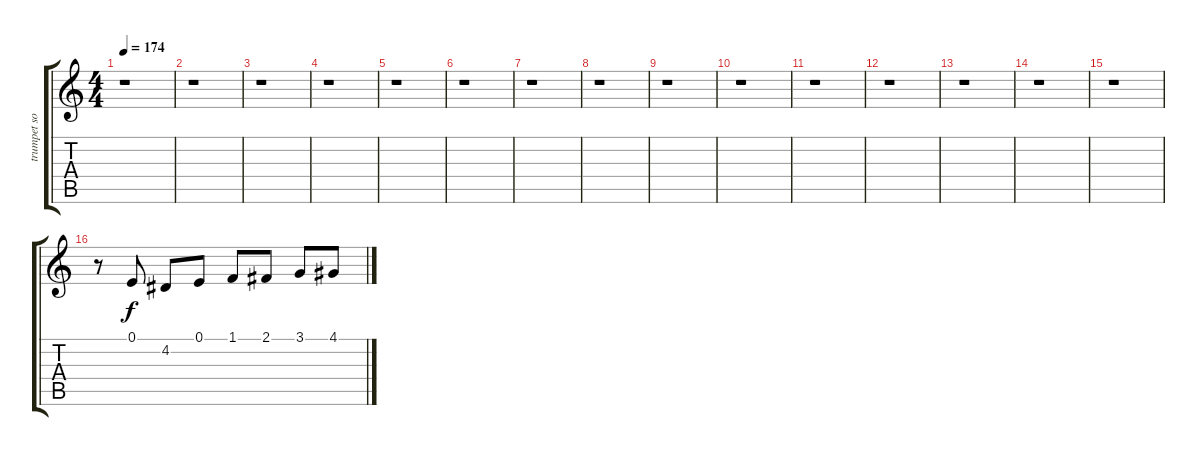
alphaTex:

\track ("trumpet solo" "trumpet so") {instrument trumpet}
\staff {score tabs}
\tuning (E4 B3 G3 D3 A2 E2) {hide}
\ts (4 4)
\tempo 174
\clef g2
\ks c
r.1{dy f} |
r.1 |
r.1 |
r.1 |
r.1 |
r.1 |
r.1 |
r.1 |
r.1 |
r.1 |
r.1 |
r.1 |
r.1 |
r.1 |
r.1 |
r.8 0.1.8 4.2.8 0.1.8 1.1.8 2.1.8 3.1.8 4.1.8
